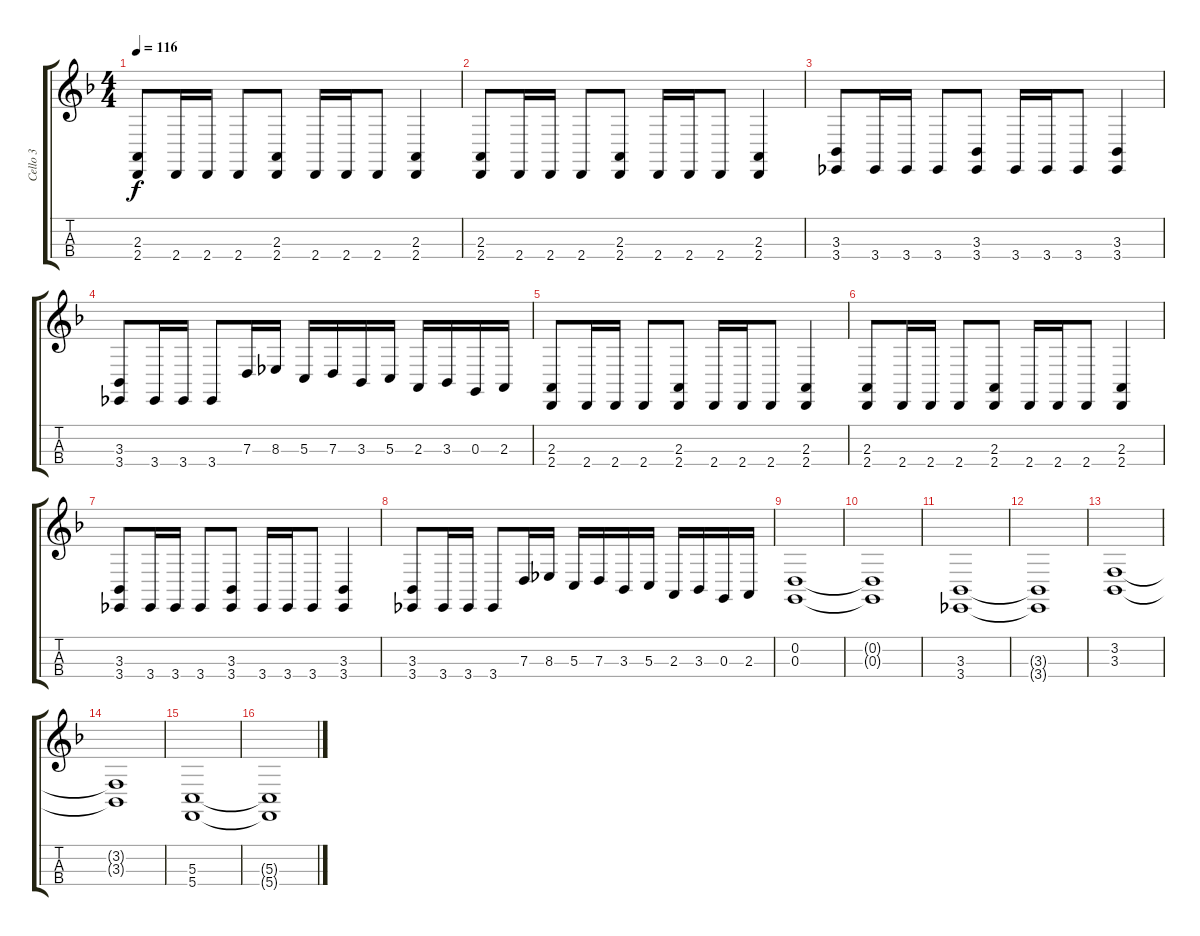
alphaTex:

\track ("Cello 3" "Cello 3") {instrument cello}
\staff {score tabs}
\tuning (A3 D3 G2 C2) {hide}
\ts (4 4)
\tempo 116
\clef g2
\ks f
(2.3 2.4).8{dy f} 2.4.16 2.4.16 2.4.8 (2.3 2.4).8 2.4.16 2.4.16 2.4.8 (2.3 2.4).4 |
(2.3 2.4).8 2.4.16 2.4.16 2.4.8 (2.3 2.4).8 2.4.16 2.4.16 2.4.8 (2.3 2.4).4 |
(3.3 3.4).8 3.4.16 3.4.16 3.4.8 (3.3 3.4).8 3.4.16 3.4.16 3.4.8 (3.3 3.4).4 |
(3.3 3.4).8 3.4.16 3.4.16 3.4.8 7.3.16 8.3.16 5.3.16 7.3.16 3.3.16 5.3.16 2.3.16 3.3.16 0.3.16 2.3.16 |
(2.3 2.4).8 2.4.16 2.4.16 2.4.8 (2.3 2.4).8 2.4.16 2.4.16 2.4.8 (2.3 2.4).4 |
(2.3 2.4).8 2.4.16 2.4.16 2.4.8 (2.3 2.4).8 2.4.16 2.4.16 2.4.8 (2.3 2.4).4 |
(3.3 3.4).8 3.4.16 3.4.16 3.4.8 (3.3 3.4).8 3.4.16 3.4.16 3.4.8 (3.3 3.4).4 |
(3.3 3.4).8 3.4.16 3.4.16 3.4.8 7.3.16 8.3.16 5.3.16 7.3.16 3.3.16 5.3.16 2.3.16 3.3.16 0.3.16 2.3.16 |
(0.2 0.3).1 |
(0.2{t} 0.3{t}).1 |
(3.3 3.4).1 |
(3.3{t} 3.4{t}).1 |
(3.2 3.3).1 |
(3.2{t} 3.3{t}).1 |
(5.3 5.4).1 |
(5.3{t} 5.4{t}).1
